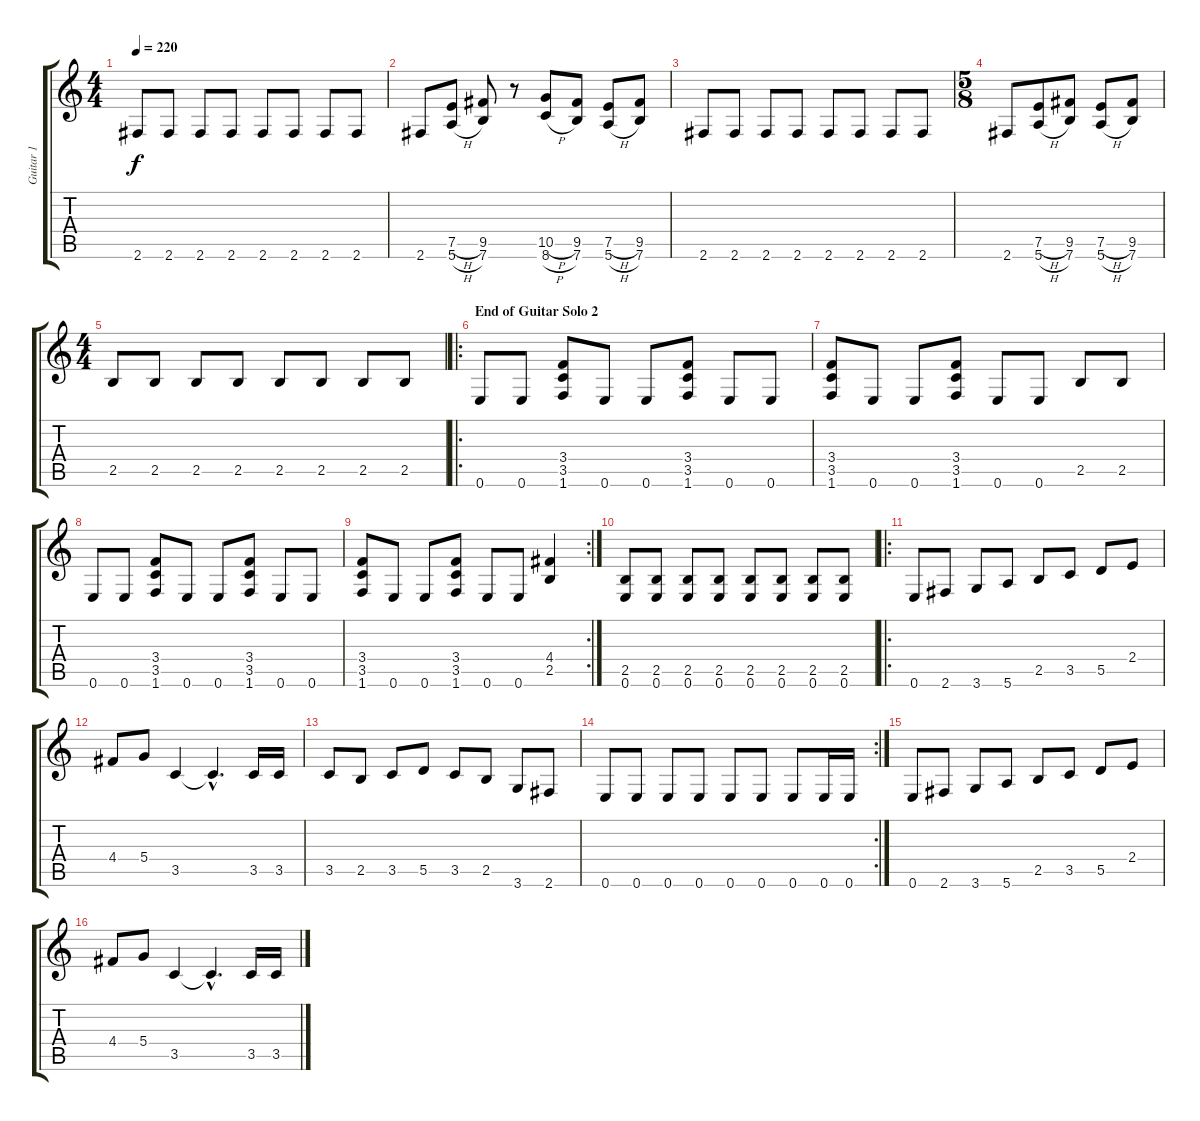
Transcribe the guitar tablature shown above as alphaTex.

\track ("Guitar 1" "Guitar 1") {instrument electricguitarmuted}
\staff {score tabs}
\tuning (E4 B3 G3 D3 A2 E2) {hide}
\ts (4 4)
\tempo 220
\clef g2
\ks c
2.6.8{dy f instrument electricguitarmuted} 2.6.8 2.6.8 2.6.8 2.6.8 2.6.8 2.6.8 2.6.8 |
2.6.8 (7.5{h} 5.6{h}).8{instrument distortionguitar} (9.5 7.6).8 r.8{instrument electricguitarmuted} (10.5{h} 8.6{h}).8{instrument distortionguitar} (9.5 7.6).8 (7.5{h} 5.6{h}).8 (9.5 7.6).8 |
2.6.8{instrument electricguitarmuted} 2.6.8 2.6.8 2.6.8 2.6.8 2.6.8 2.6.8 2.6.8 |
\ts (5 8)
2.6.8 (7.5{h} 5.6{h}).8{instrument distortionguitar} (9.5 7.6).8 (7.5{h} 5.6{h}).8{instrument distortionguitar} (9.5 7.6).8 |
\ts (4 4)
2.5.8 2.5.8 2.5.8 2.5.8 2.5.8 2.5.8 2.5.8 2.5.8 |
\ro
\section ("" "End of Guitar Solo 2")
0.6.8{instrument electricguitarmuted} 0.6.8 (3.4 3.5 1.6).8{instrument distortionguitar} 0.6.8{instrument electricguitarmuted} 0.6.8 (3.4 3.5 1.6).8{instrument distortionguitar} 0.6.8{instrument electricguitarmuted} 0.6.8 |
(3.4 3.5 1.6).8{instrument distortionguitar} 0.6.8{instrument electricguitarmuted} 0.6.8 (3.4 3.5 1.6).8{instrument distortionguitar} 0.6.8{instrument electricguitarmuted} 0.6.8 2.5.8{instrument overdrivenguitar} 2.5.8 |
0.6.8{instrument electricguitarmuted} 0.6.8 (3.4 3.5 1.6).8{instrument distortionguitar} 0.6.8{instrument electricguitarmuted} 0.6.8 (3.4 3.5 1.6).8{instrument distortionguitar} 0.6.8{instrument electricguitarmuted} 0.6.8 |
\rc 2
(3.4 3.5 1.6).8{instrument distortionguitar} 0.6.8{instrument electricguitarmuted} 0.6.8 (3.4 3.5 1.6).8{instrument distortionguitar} 0.6.8{instrument electricguitarmuted} 0.6.8 (4.4 2.5).4{instrument overdrivenguitar} |
(2.5 0.6).8{instrument electricguitarmuted} (2.5 0.6).8 (2.5 0.6).8 (2.5 0.6).8 (2.5 0.6).8 (2.5 0.6).8 (2.5 0.6).8 (2.5 0.6).8 |
\ro
0.6.8 2.6.8 3.6.8 5.6.8 2.5.8 3.5.8 5.5.8 2.4.8 |
4.4.8 5.4.8{instrument distortionguitar} 3.5.4{instrument overdrivenguitar} 3.5{hac t}.4{d} 3.5.16{instrument electricguitarmuted} 3.5.16 |
3.5.8 2.5.8 3.5.8 5.5.8 3.5.8 2.5.8 3.6.8 2.6.8 |
\rc 2
0.6.8 0.6.8 0.6.8 0.6.8 0.6.8 0.6.8 0.6.8 0.6.16 0.6.16 |
0.6.8 2.6.8 3.6.8 5.6.8 2.5.8 3.5.8 5.5.8 2.4.8 |
4.4.8 5.4.8{instrument distortionguitar} 3.5.4{instrument overdrivenguitar} 3.5{hac t}.4{d} 3.5.16{instrument electricguitarmuted} 3.5.16
